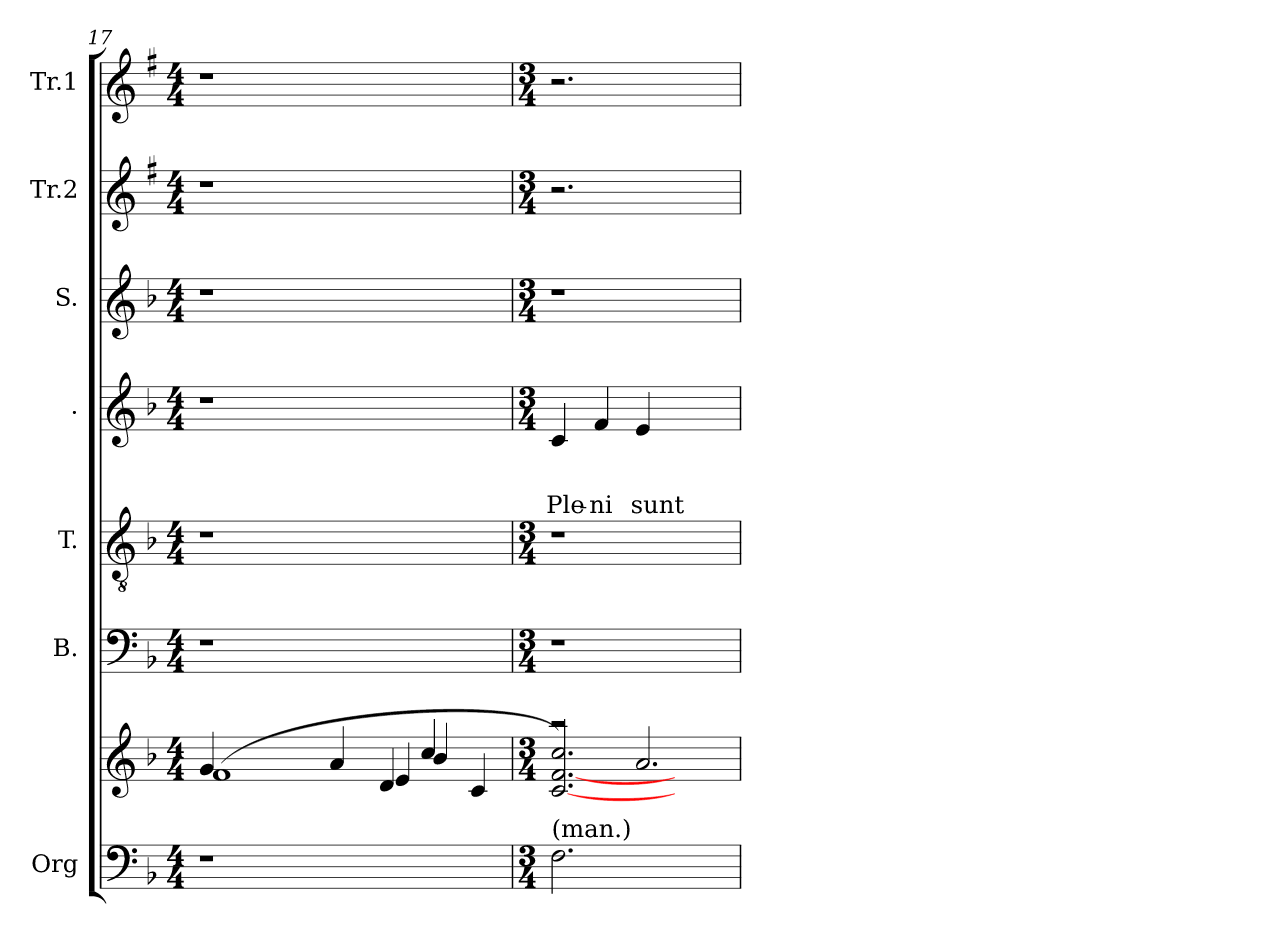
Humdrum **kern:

**kern	**kern	**kern	**kern	**kern	**text	**text	**text	**kern	**kern	**kern
*part7	*part7	*part6	*part5	*part4	*part4	*part4	*part4	*part3	*part2	*part1
*staff8	*staff7	*staff6	*staff5	*staff4	*staff4	*staff4	*staff4	*staff3	*staff2	*staff1
*I"Org	*	*I"B.	*I"T.	*I".	*	*	*	*I"S.	*I"Tr.2	*I"Tr.1
*	*	*I'B.	*I'T.	*	*	*	*	*I'S.	*I'Tr.2	*I'Tr.1
*clefF4	*clefG2	*clefF4	*clefGv2	*clefG2	*	*	*	*clefG2	*clefG2	*clefG2
*	*	*	*	*	*	*	*	*	*ITrd1c2	*ITrd1c2
*k[b-]	*k[b-]	*k[b-]	*k[b-]	*k[b-]	*	*	*	*k[b-]	*k[b-]	*k[b-]
*F:	*F:	*F:	*F:	*F:	*	*	*	*F:	*F:	*F:
*M4/4	*M4/4	*M4/4	*M4/4	*M4/4	*	*	*	*M4/4	*M4/4	*M4/4
=17	=17	=17	=17	=17	=17	=17	=17	=17	=17	=17
*	*^	*	*	*	*	*	*	*	*	*
*	*	*^	*	*	*	*	*	*	*	*	*
*	*	*	*^	*	*	*	*	*	*	*	*	*
1r	32ryy	4g/	(<1f	1ryy	1r	1r	1r	.	.	.	1r	1r	1r
.	1ryy	.	.	.	.	.	.	.	.	.	.	.	.
.	.	1ryy	.	.	.	.	.	.	.	.	.	.	.
1ryy	.	.	4ryy	4a/	1ryy	1ryy	1ryy	.	.	.	1ryy	1ryy	1ryy
.	2ryy	.	.	.	.	.	.	.	.	.	.	.	.
.	.	4d/	4e/	4ryy	.	.	.	.	.	.	.	.	.
.	.	4ryy	4cc/	4b-/	.	.	.	.	.	.	.	.	.
.	4...ryy	.	.	.	.	.	.	.	.	.	.	.	.
.	.	4c/	4ryy	4ryy	.	.	.	.	.	.	.	.	.
*	*v	*v	*v	*v	*	*	*	*	*	*	*	*	*
!!LO:LB:g=z
=18	=18	=18	=18	=18	=18	=18	=18	=18	=18	=18
*M3/4	*M3/4	*M3/4	*M3/4	*M3/4	*	*	*	*M3/4	*M3/4	*M3/4
*	*^	*	*	*	*	*	*	*	*	*
*	*	*^	*	*	*	*	*	*	*	*	*
*	*	*	*^	*	*	*	*	*	*	*	*	*
!LO:TX:a:t=(man.)	!	!	!	!	!	!	!	!	!	!	!	!	!
!	!	!	!	!	!LO:N:vis=1	!LO:N:vis=1	!	!	!	!LO:LY:b	!LO:N:vis=1	!	!
*	*	*v	*v	*v	*	*	*	*	*	*	*	*	*
2.F\	2raa	[<2.c/ [>2.f/ 2.cc/)	2.r	2.r	4c/	.	.	Ple-	2.r	2.r	2.r
!	!	!	!	!	!	!	!	!LO:LY:b	!	!	!
.	.	.	.	.	4f/	.	.	-ni	.	.	.
!	!	!	!	!	!	!	!	!LO:LY:b	!	!	!
.	2.a/	.	.	.	4e/	.	.	sunt	.	.	.
2ryy	.	2ryy	2ryy	2ryy	2ryy	.	.	.	2ryy	2ryy	2ryy
*	*v	*v	*	*	*	*	*	*	*	*	*
=	=	=	=	=	=	=	=	=	=	=
*-	*-	*-	*-	*-	*-	*-	*-	*-	*-	*-
